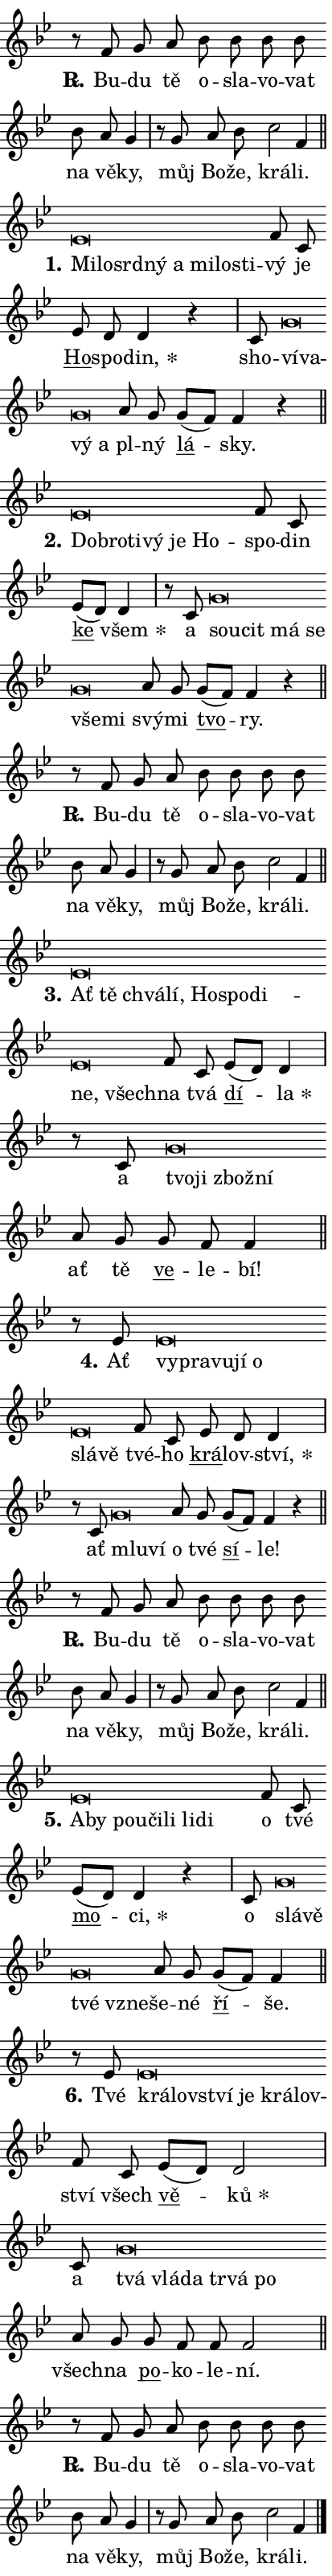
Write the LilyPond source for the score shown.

\version "2.24.0"
\header { tagline = "" }
\paper {
  indent = 0\cm
  top-margin = 0\cm
  right-margin = 0.13\cm % to fit lyric hyphens
  bottom-margin = 0\cm
  left-margin = 0\cm
  paper-width = 7\cm
  page-breaking = #ly:one-page-breaking
  system-system-spacing.basic-distance = #11
  score-system-spacing.basic-distance = #11
  ragged-last = ##f
}


%% Author: Thomas Morley
%% https://lists.gnu.org/archive/html/lilypond-user/2020-05/msg00002.html
#(define (line-position grob)
"Returns position of @var[grob} in current system:
   @code{'start}, if at first time-step
   @code{'end}, if at last time-step
   @code{'middle} otherwise
"
  (let* ((col (ly:item-get-column grob))
         (ln (ly:grob-object col 'left-neighbor))
         (rn (ly:grob-object col 'right-neighbor))
         (col-to-check-left (if (ly:grob? ln) ln col))
         (col-to-check-right (if (ly:grob? rn) rn col))
         (break-dir-left
           (and
             (ly:grob-property col-to-check-left 'non-musical #f)
             (ly:item-break-dir col-to-check-left)))
         (break-dir-right
           (and
             (ly:grob-property col-to-check-right 'non-musical #f)
             (ly:item-break-dir col-to-check-right))))
        (cond ((eqv? 1 break-dir-left) 'start)
              ((eqv? -1 break-dir-right) 'end)
              (else 'middle))))

#(define (tranparent-at-line-position vctor)
  (lambda (grob)
  "Relying on @code{line-position} select the relevant enry from @var{vctor}.
Used to determine transparency,"
    (case (line-position grob)
      ((end) (not (vector-ref vctor 0)))
      ((middle) (not (vector-ref vctor 1)))
      ((start) (not (vector-ref vctor 2))))))

noteHeadBreakVisibility =
#(define-music-function (break-visibility)(vector?)
"Makes @code{NoteHead}s transparent relying on @var{break-visibility}"
#{
  \override NoteHead.transparent =
    #(tranparent-at-line-position break-visibility)
#})

#(define delete-ledgers-for-transparent-note-heads
  (lambda (grob)
    "Reads whether a @code{NoteHead} is transparent.
If so this @code{NoteHead} is removed from @code{'note-heads} from
@var{grob}, which is supposed to be @code{LedgerLineSpanner}.
As a result ledgers are not printed for this @code{NoteHead}"
    (let* ((nhds-array (ly:grob-object grob 'note-heads))
           (nhds-list
             (if (ly:grob-array? nhds-array)
                 (ly:grob-array->list nhds-array)
                 '()))
           ;; Relies on the transparent-property being done before
           ;; Staff.LedgerLineSpanner.after-line-breaking is executed.
           ;; This is fragile ...
           (to-keep
             (remove
               (lambda (nhd)
                 (ly:grob-property nhd 'transparent #f))
               nhds-list)))
      ;; TODO find a better method to iterate over grob-arrays, similiar
      ;; to filter/remove etc for lists
      ;; For now rebuilt from scratch
      (set! (ly:grob-object grob 'note-heads)  '())
      (for-each
        (lambda (nhd)
          (ly:pointer-group-interface::add-grob grob 'note-heads nhd))
        to-keep))))

squashNotes = {
  \override NoteHead.X-extent = #'(-0.2 . 0.2)
  \override NoteHead.Y-extent = #'(-0.75 . 0)
  \override NoteHead.stencil =
    #(lambda (grob)
       (let ((pos (ly:grob-property grob 'staff-position)))
         (begin
           (if (< pos -7) (display "ERROR: Lower brevis then expected\n") (display "OK: Expected brevis position\n"))
           (if (<= pos -6) ly:text-interface::print ly:note-head::print))))
}
unSquashNotes = {
  \revert NoteHead.X-extent
  \revert NoteHead.Y-extent
  \revert NoteHead.stencil
}

hideNotes = \noteHeadBreakVisibility #begin-of-line-visible
unHideNotes = \noteHeadBreakVisibility #all-visible

% work-around for resetting accidentals
% https://lilypond.org/doc/v2.23/Documentation/notation/displaying-rhythms#unmetered-music
cadenzaMeasure = {
  \cadenzaOff
  \partial 1024 s1024
  \cadenzaOn
}

#(define-markup-command (accent layout props text) (markup?)
  "Underline accented syllable"
  (interpret-markup layout props
    #{\markup \override #'(offset . 4.3) \underline { #text }#}))

responsum = \markup \concat {
  "R" \hspace #-1.05 \path #0.1 #'((moveto 0 0.07) (lineto 0.9 0.8)) \hspace #0.05 "."
}

spaceSize = #0.6828661417322834 % exact space size for TeX Gyre Schola

\layout {
  \context {
    \Staff
    \remove "Time_signature_engraver"
    \override LedgerLineSpanner.after-line-breaking = #delete-ledgers-for-transparent-note-heads
  }
  \context {
    \Lyrics {
      \override LyricSpace.minimum-distance = \spaceSize
      \override LyricText.font-name = #"TeX Gyre Schola"
      \override LyricText.font-size = 1
      \override StanzaNumber.font-name = #"TeX Gyre Schola Bold"
      \override StanzaNumber.font-size = 1
    }
  }
  \context {
    \Score 
    \override NoteHead.text =
      #(lambda (grob) 
        (let ((pos (ly:grob-property grob 'staff-position)))
          #{\markup {
            \combine
              \halign #-0.55 \raise #(if (= pos -6) 0 0.5) \override #'(thickness . 2) \draw-line #'(3.2 . 0)
              \musicglyph "noteheads.sM1"
          }#}))
  }
}

% magnetic-lyrics.ily
%
%   written by
%     Jean Abou Samra <jean@abou-samra.fr>
%     Werner Lemberg <wl@gnu.org>
%
%   adapted by
%     Jiri Hon <jiri.hon@gmail.com>
%
% Version 2022-Apr-15

% https://www.mail-archive.com/lilypond-user@gnu.org/msg149350.html

#(define (Left_hyphen_pointer_engraver context)
   "Collect syllable-hyphen-syllable occurrences in lyrics and store
them in properties.  This engraver only looks to the left.  For
example, if the lyrics input is @code{foo -- bar}, it does the
following.

@itemize @bullet
@item
Set the @code{text} property of the @code{LyricHyphen} grob between
@q{foo} and @q{bar} to @code{foo}.

@item
Set the @code{left-hyphen} property of the @code{LyricText} grob with
text @q{foo} to the @code{LyricHyphen} grob between @q{foo} and
@q{bar}.
@end itemize

Use this auxiliary engraver in combination with the
@code{lyric-@/text::@/apply-@/magnetic-@/offset!} hook."
   (let ((hyphen #f)
         (text #f))
     (make-engraver
      (acknowledgers
       ((lyric-syllable-interface engraver grob source-engraver)
        (set! text grob)))
      (end-acknowledgers
       ((lyric-hyphen-interface engraver grob source-engraver)
        ;(when (not (grob::has-interface grob 'lyric-space-interface))
          (set! hyphen grob)));)
      ((stop-translation-timestep engraver)
       (when (and text hyphen)
         (ly:grob-set-object! text 'left-hyphen hyphen))
       (set! text #f)
       (set! hyphen #f)))))

#(define (lyric-text::apply-magnetic-offset! grob)
   "If the space between two syllables is less than the value in
property @code{LyricText@/.details@/.squash-threshold}, move the right
syllable to the left so that it gets concatenated with the left
syllable.

Use this function as a hook for
@code{LyricText@/.after-@/line-@/breaking} if the
@code{Left_@/hyphen_@/pointer_@/engraver} is active."
   (let ((hyphen (ly:grob-object grob 'left-hyphen #f)))
     (when hyphen
       (let ((left-text (ly:spanner-bound hyphen LEFT)))
         (when (grob::has-interface left-text 'lyric-syllable-interface)
           (let* ((common (ly:grob-common-refpoint grob left-text X))
                  (this-x-ext (ly:grob-extent grob common X))
                  (left-x-ext
                   (begin
                     ;; Trigger magnetism for left-text.
                     (ly:grob-property left-text 'after-line-breaking)
                     (ly:grob-extent left-text common X)))
                  ;; `delta` is the gap width between two syllables.
                  (delta (- (interval-start this-x-ext)
                            (interval-end left-x-ext)))
                  (details (ly:grob-property grob 'details))
                  (threshold (assoc-get 'squash-threshold details 0.2)))
             (when (< delta threshold)
               (let* (;; We have to manipulate the input text so that
                      ;; ligatures crossing syllable boundaries are not
                      ;; disabled.  For languages based on the Latin
                      ;; script this is essentially a beautification.
                      ;; However, for non-Western scripts it can be a
                      ;; necessity.
                      (lt (ly:grob-property left-text 'text))
                      (rt (ly:grob-property grob 'text))
                      (is-space (grob::has-interface hyphen 'lyric-space-interface))
                      (space (if is-space " " ""))
                      (extra-delta (if is-space spaceSize 0))
                      ;; Append new syllable.
                      (ltrt-space (if (and (string? lt) (string? rt))
                                (string-append lt space rt)
                                (make-concat-markup (list lt space rt))))
                      ;; Right-align `ltrt` to the right side.
                      (ltrt-space-markup (grob-interpret-markup
                               grob
                               (make-translate-markup
                                (cons (interval-length this-x-ext) 0)
                                (make-right-align-markup ltrt-space)))))
                 (begin
                   ;; Don't print `left-text`.
                   (ly:grob-set-property! left-text 'stencil #f)
                   ;; Set text and stencil (which holds all collected
                   ;; syllables so far) and shift it to the left.
                   (ly:grob-set-property! grob 'text ltrt-space)
                   (ly:grob-set-property! grob 'stencil ltrt-space-markup)
                   (ly:grob-translate-axis! grob (- (- delta extra-delta)) X))))))))))


#(define (lyric-hyphen::displace-bounds-first grob)
   ;; Make very sure this callback isn't triggered too early.
   (let ((left (ly:spanner-bound grob LEFT))
         (right (ly:spanner-bound grob RIGHT)))
     (ly:grob-property left 'after-line-breaking)
     (ly:grob-property right 'after-line-breaking)
     (ly:lyric-hyphen::print grob)))

squashThreshold = #0.4

\layout {
  \context {
    \Lyrics
    \consists #Left_hyphen_pointer_engraver
    \override LyricText.after-line-breaking =
      #lyric-text::apply-magnetic-offset!
    \override LyricHyphen.stencil = #lyric-hyphen::displace-bounds-first
    \override LyricText.details.squash-threshold = \squashThreshold
    \override LyricHyphen.minimum-distance = 0
    \override LyricHyphen.minimum-length = \squashThreshold
  }
}

squashText = \override LyricText.details.squash-threshold = 9999
unSquashText = \override LyricText.details.squash-threshold = \squashThreshold

leftText = \override LyricText.self-alignment-X = #LEFT
unLeftText = \revert LyricText.self-alignment-X

starOffset = #(lambda (grob) 
                (let ((x_offset (ly:self-alignment-interface::aligned-on-x-parent grob)))
                  (if (= x_offset 0) 0 (+ x_offset 1.2))))

star = #(define-music-function (syllable)(string?)
"Append star separator at the end of a syllable"
#{
  \once \override LyricText.X-offset = #starOffset
  \lyricmode { \markup {
    #syllable
    \override #'((font-name . "TeX Gyre Schola Bold")) \hspace #0.2 \lower #0.65 \larger "*"
  } }
#})

starAccent = #(define-music-function (syllable)(string?)
"Append star separator at the end of a syllable and make accent"
#{
  \once \override LyricText.X-offset = #starOffset
  \lyricmode { \markup {
    \accent #syllable
    \override #'((font-name . "TeX Gyre Schola Bold")) \hspace #0.2 \lower #0.65 \larger "*"
  } }
#})

breath = #(define-music-function (syllable)(string?)
"Append breathing indicator at the end of a syllable"
#{
  \lyricmode { \markup { #syllable "+" } }
#})

optionalBreath = #(define-music-function (syllable)(string?)
"Append optional breathing indicator at the end of a syllable"
#{
  \lyricmode { \markup { #syllable "(+)" } }
#})


\score {
    <<
        \new Voice = "melody" { \cadenzaOn \key bes \major \relative { r8 f' g a bes bes bes bes \bar "" bes a g4 \cadenzaMeasure \bar "|" r8 g a bes \bar "" c2 f,4 \cadenzaMeasure \bar "||" \break } }
        \new Lyrics \lyricsto "melody" { \lyricmode { \set stanza = \responsum
Bu -- du tě o -- sla -- vo -- vat na vě -- ky, můj Bo -- že, krá -- li. } }
    >>
    \layout {}
}

\score {
    <<
        \new Voice = "melody" { \cadenzaOn \key bes \major \relative { \squashNotes es'\breve*1/16 \hideNotes \breve*1/16 \bar "" \breve*1/16 \bar "" \breve*1/16 \bar "" \breve*1/16 \bar "" \breve*1/16 \bar "" \breve*1/16 \breve*1/16 \bar "" \unHideNotes \unSquashNotes f8 c \bar "" es d d4 r \cadenzaMeasure \bar "|" c8 \squashNotes g'\breve*1/16 \hideNotes \breve*1/16 \bar "" \breve*1/16 \breve*1/16 \bar "" \unHideNotes \unSquashNotes a8 g \bar "" g[( f)] f4 r \cadenzaMeasure \bar "||" \break } }
        \new Lyrics \lyricsto "melody" { \lyricmode { \set stanza = "1."
\leftText Mi -- \squashText lo -- srd -- ný a mi -- lo -- sti -- \unLeftText \unSquashText vý je \markup \accent Ho -- spo -- \star din, sho -- \leftText ví -- \squashText va -- vý a \unLeftText \unSquashText pl -- ný \markup \accent lá -- sky. } }
    >>
    \layout {}
}

\score {
    <<
        \new Voice = "melody" { \cadenzaOn \key bes \major \relative { \squashNotes es'\breve*1/16 \hideNotes \breve*1/16 \bar "" \breve*1/16 \bar "" \breve*1/16 \bar "" \breve*1/16 \breve*1/16 \bar "" \unHideNotes \unSquashNotes f8 c \bar "" es[( d)] d4 \cadenzaMeasure \bar "|" r8 c8 \squashNotes g'\breve*1/16 \hideNotes \breve*1/16 \bar "" \breve*1/16 \bar "" \breve*1/16 \bar "" \breve*1/16 \breve*1/16 \bar "" \unHideNotes \unSquashNotes a8 g \bar "" g[( f)] f4 r \cadenzaMeasure \bar "||" \break } }
        \new Lyrics \lyricsto "melody" { \lyricmode { \set stanza = "2."
\leftText Dob -- \squashText ro -- ti -- vý je Ho -- \unLeftText \unSquashText spo -- din \markup \accent ke \star všem a \leftText sou -- \squashText cit má se vše -- mi \unLeftText \unSquashText svý -- mi \markup \accent tvo -- ry. } }
    >>
    \layout {}
}

\score {
    <<
        \new Voice = "melody" { \cadenzaOn \key bes \major \relative { r8 f' g a bes bes bes bes \bar "" bes a g4 \cadenzaMeasure \bar "|" r8 g a bes \bar "" c2 f,4 \cadenzaMeasure \bar "||" \break } }
        \new Lyrics \lyricsto "melody" { \lyricmode { \set stanza = \responsum
Bu -- du tě o -- sla -- vo -- vat na vě -- ky, můj Bo -- že, krá -- li. } }
    >>
    \layout {}
}

\score {
    <<
        \new Voice = "melody" { \cadenzaOn \key bes \major \relative { \squashNotes es'\breve*1/16 \hideNotes \breve*1/16 \bar "" \breve*1/16 \bar "" \breve*1/16 \bar "" \breve*1/16 \bar "" \breve*1/16 \bar "" \breve*1/16 \bar "" \breve*1/16 \breve*1/16 \bar "" \unHideNotes \unSquashNotes f8 c \bar "" es[( d)] d4 \cadenzaMeasure \bar "|" r8 c8 \squashNotes g'\breve*1/16 \hideNotes \breve*1/16 \bar "" \breve*1/16 \breve*1/16 \bar "" \unHideNotes \unSquashNotes a8 g \bar "" g f f4 \cadenzaMeasure \bar "||" \break } }
        \new Lyrics \lyricsto "melody" { \lyricmode { \set stanza = "3."
\leftText Ať \squashText tě chvá -- lí, Ho -- spo -- di -- ne, všech -- \unLeftText \unSquashText na tvá \markup \accent dí -- \star la a \leftText tvo -- \squashText ji zbož -- ní \unLeftText \unSquashText ať tě \markup \accent ve -- le -- bí! } }
    >>
    \layout {}
}

\score {
    <<
        \new Voice = "melody" { \cadenzaOn \key bes \major \relative { r8 es'8 \squashNotes es\breve*1/16 \hideNotes \breve*1/16 \bar "" \breve*1/16 \bar "" \breve*1/16 \bar "" \breve*1/16 \bar "" \breve*1/16 \breve*1/16 \bar "" \unHideNotes \unSquashNotes f8 c \bar "" es d d4 \cadenzaMeasure \bar "|" r8 c8 \squashNotes g'\breve*1/16 \hideNotes \breve*1/16 \bar "" \unHideNotes \unSquashNotes a8 g \bar "" g[( f)] f4 r \cadenzaMeasure \bar "||" \break } }
        \new Lyrics \lyricsto "melody" { \lyricmode { \set stanza = "4."
Ať \leftText vy -- \squashText pra -- vu -- jí o slá -- vě \unLeftText \unSquashText tvé -- ho \markup \accent krá -- lov -- \star ství, ať \leftText mlu -- \squashText ví \unLeftText \unSquashText o tvé \markup \accent sí -- le! } }
    >>
    \layout {}
}

\score {
    <<
        \new Voice = "melody" { \cadenzaOn \key bes \major \relative { r8 f' g a bes bes bes bes \bar "" bes a g4 \cadenzaMeasure \bar "|" r8 g a bes \bar "" c2 f,4 \cadenzaMeasure \bar "||" \break } }
        \new Lyrics \lyricsto "melody" { \lyricmode { \set stanza = \responsum
Bu -- du tě o -- sla -- vo -- vat na vě -- ky, můj Bo -- že, krá -- li. } }
    >>
    \layout {}
}

\score {
    <<
        \new Voice = "melody" { \cadenzaOn \key bes \major \relative { \squashNotes es'\breve*1/16 \hideNotes \breve*1/16 \bar "" \breve*1/16 \bar "" \breve*1/16 \bar "" \breve*1/16 \bar "" \breve*1/16 \bar "" \breve*1/16 \breve*1/16 \bar "" \unHideNotes \unSquashNotes f8 c \bar "" es[( d)] d4 r \cadenzaMeasure \bar "|" c8 \squashNotes g'\breve*1/16 \hideNotes \breve*1/16 \bar "" \breve*1/16 \breve*1/16 \bar "" \unHideNotes \unSquashNotes a8 g \bar "" g[( f)] f4 \cadenzaMeasure \bar "||" \break } }
        \new Lyrics \lyricsto "melody" { \lyricmode { \set stanza = "5."
\leftText A -- \squashText by po -- u -- či -- li li -- di \unLeftText \unSquashText o tvé \markup \accent mo -- \star ci, o \leftText slá -- \squashText vě tvé vzne -- \unLeftText \unSquashText še -- né \markup \accent ří -- še. } }
    >>
    \layout {}
}

\score {
    <<
        \new Voice = "melody" { \cadenzaOn \key bes \major \relative { r8 es'8 \squashNotes es\breve*1/16 \hideNotes \breve*1/16 \bar "" \breve*1/16 \bar "" \breve*1/16 \bar "" \breve*1/16 \breve*1/16 \bar "" \unHideNotes \unSquashNotes f8 c \bar "" es[( d)] d2 \cadenzaMeasure \bar "|" c8 \squashNotes g'\breve*1/16 \hideNotes \breve*1/16 \bar "" \breve*1/16 \bar "" \breve*1/16 \bar "" \breve*1/16 \breve*1/16 \bar "" \unHideNotes \unSquashNotes a8 g \bar "" g f f f2 \cadenzaMeasure \bar "||" \break } }
        \new Lyrics \lyricsto "melody" { \lyricmode { \set stanza = "6."
Tvé \leftText krá -- \squashText lov -- ství je krá -- lov -- \unLeftText \unSquashText ství všech \markup \accent vě -- \star ků a \leftText tvá \squashText vlá -- da tr -- vá po \unLeftText \unSquashText všech -- na \markup \accent po -- ko -- le -- ní. } }
    >>
    \layout {}
}

\score {
    <<
        \new Voice = "melody" { \cadenzaOn \key bes \major \relative { r8 f' g a bes bes bes bes \bar "" bes a g4 \cadenzaMeasure \bar "|" r8 g a bes \bar "" c2 f,4 \cadenzaMeasure \bar "||" \break } \bar "|." }
        \new Lyrics \lyricsto "melody" { \lyricmode { \set stanza = \responsum
Bu -- du tě o -- sla -- vo -- vat na vě -- ky, můj Bo -- že, krá -- li. } }
    >>
    \layout {}
}
